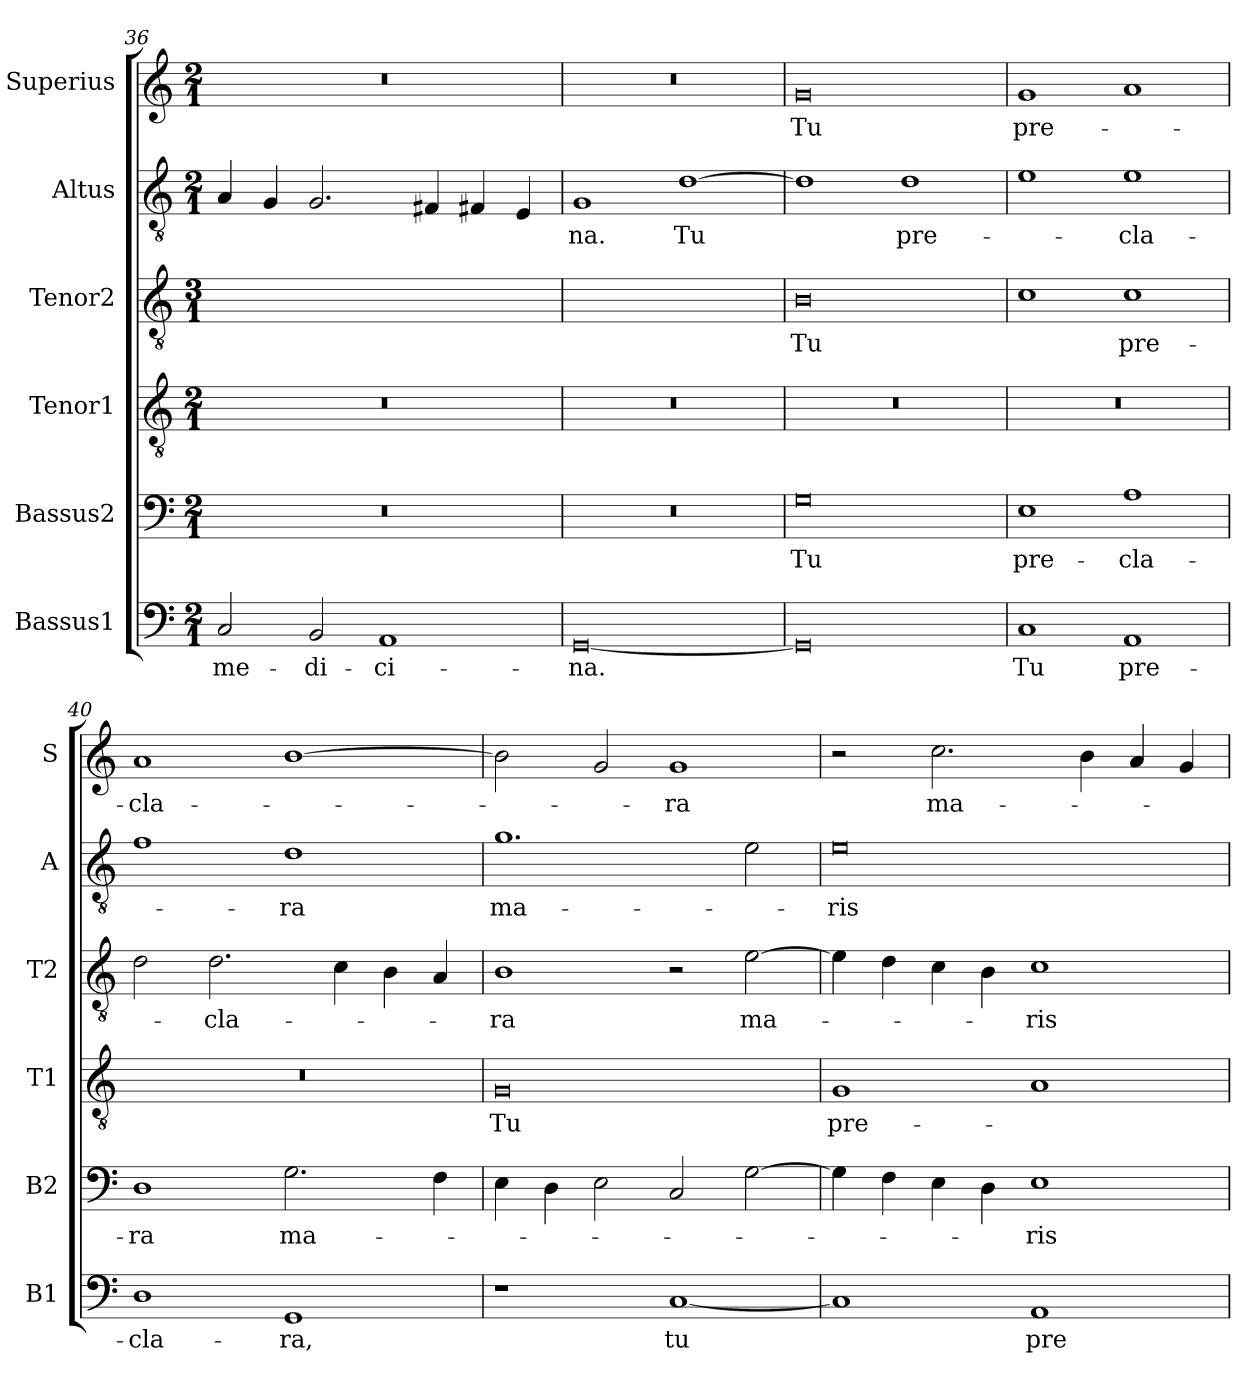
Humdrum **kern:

**kern	**text	**kern	**text	**kern	**text	**kern	**text	**kern	**text	**kern	**text
*part6	*part6	*part5	*part5	*part4	*part4	*part3	*part3	*part2	*part2	*part1	*part1
*staff6	*staff6	*staff5	*staff5	*staff4	*staff4	*staff3	*staff3	*staff2	*staff2	*staff1	*staff1
*I"Bassus1	*	*I"Bassus2	*	*I"Tenor1	*	*I"Tenor2	*	*I"Altus	*	*I"Superius	*
*I'B1	*	*I'B2	*	*I'T1	*	*I'T2	*	*I'A	*	*I'S	*
*clefF4	*	*clefF4	*	*clefGv2	*	*clefGv2	*	*clefGv2	*	*clefG2	*
*k[]	*	*k[]	*	*k[]	*	*k[]	*	*k[]	*	*k[]	*
*M2/1	*	*M2/1	*	*M2/1	*	*M3/1	*	*M2/1	*	*M2/1	*
=36	=36	=36	=36	=36	=36	=36	=36	=36	=36	=36	=36
2C/	me-	0r	.	0r	.	0ryy	.	4A/	.	0r	.
.	.	.	.	.	.	.	.	4G/	.	.	.
2BB/	-di-	.	.	.	.	.	.	2.G/	.	.	.
1AA	-ci-	.	.	.	.	.	.	.	.	.	.
.	.	.	.	.	.	.	.	4F#X/	.	.	.
.	.	.	.	.	.	.	.	4F#X/	.	.	.
.	.	.	.	.	.	.	.	4E/	.	.	.
=37	=37	=37	=37	=37	=37	=37	=37	=37	=37	=37	=37
[0GG	-na.	0r	.	0r	.	0ryy	.	1G	-na.	0r	.
.	.	.	.	.	.	.	.	[1d	Tu	.	.
=38	=38	=38	=38	=38	=38	=38	=38	=38	=38	=38	=38
0GG]	.	0G	Tu	0r	.	0B	Tu	1d]	.	0g	Tu
.	.	.	.	.	.	.	.	1d	pre-	.	.
=39	=39	=39	=39	=39	=39	=39	=39	=39	=39	=39	=39
1C	Tu	1E	pre-	0r	.	1c	.	1e	.	1g	pre-
1AA	pre-	1A	-cla-	.	.	1c	pre-	1e	-cla-	1a	.
=40	=40	=40	=40	=40	=40	=40	=40	=40	=40	=40	=40
1D	-cla-	1D	-ra	0r	.	2d\	.	1f	.	1a	-cla-
.	.	.	.	.	.	2.d\	-cla-	.	.	.	.
1GG	-ra,	2.G\	ma-	.	.	.	.	1d	-ra	[1b	.
.	.	.	.	.	.	4c\	.	.	.	.	.
.	.	.	.	.	.	4B\	.	.	.	.	.
.	.	4F\	.	.	.	4A/	.	.	.	.	.
=41	=41	=41	=41	=41	=41	=41	=41	=41	=41	=41	=41
1r	.	4E\	.	0G	Tu	1B	-ra	1.g	ma-	2b\]	.
.	.	4D\	.	.	.	.	.	.	.	.	.
.	.	2E\	.	.	.	.	.	.	.	2g/	.
[1C	tu	2C/	.	.	.	2r	.	.	.	1g	-ra
.	.	[2G\	.	.	.	[2e\	ma-	2e\	.	.	.
=42	=42	=42	=42	=42	=42	=42	=42	=42	=42	=42	=42
1C]	.	4G\]	.	1G	pre-	4e\]	.	0e	-ris	2r	.
.	.	4F\	.	.	.	4d\	.	.	.	.	.
.	.	4E\	.	.	.	4c\	.	.	.	2.cc\	ma-
.	.	4D\	.	.	.	4B\	.	.	.	.	.
1AA	pre-	1E	-ris	1A	.	1c	-ris	.	.	.	.
.	.	.	.	.	.	.	.	.	.	4b\	.
.	.	.	.	.	.	.	.	.	.	4a/	.
.	.	.	.	.	.	.	.	.	.	4g/	.
=	=	=	=	=	=	=	=	=	=	=	=
*-	*-	*-	*-	*-	*-	*-	*-	*-	*-	*-	*-
